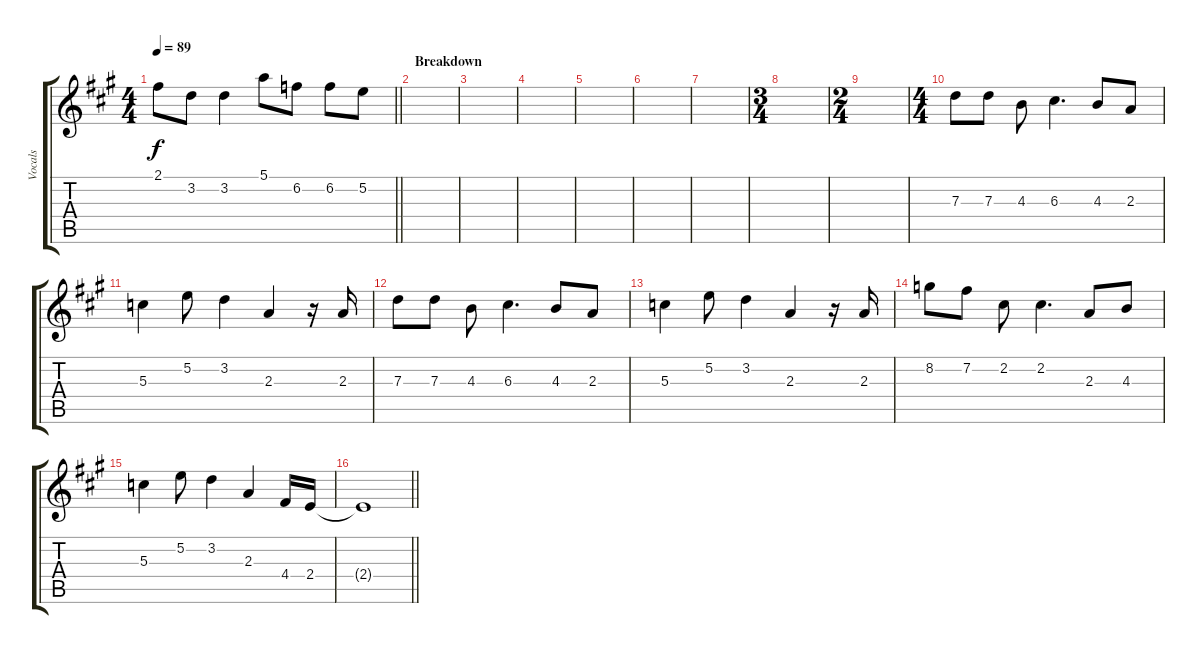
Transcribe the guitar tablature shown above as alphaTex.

\track ("Vocals" "Vocals") {instrument overdrivenguitar}
\staff {score tabs}
\tuning (E4 B3 G3 D3 A2 E2) {hide}
\ts (4 4)
\tempo 89
\clef g2
\barLineRight lightlight
\ks a
2.1.8{dy f} 3.2.8 3.2.4 5.1.8 6.2.8 6.2.8 5.2.8 |
\section ("" "Breakdown")
|
|
|
|
|
|
\ts (3 4)
|
\ts (2 4)
|
\ts (4 4)
7.3.8 7.3.8 4.3.8 6.3.4{d} 4.3.8 2.3.8 |
5.3.4 5.2.8 3.2.4 2.3.4 r.16 2.3.16 |
7.3.8 7.3.8 4.3.8 6.3.4{d} 4.3.8 2.3.8 |
5.3.4 5.2.8 3.2.4 2.3.4 r.16 2.3.16 |
8.2.8 7.2.8 2.2.8 2.2.4{d} 2.3.8 4.3.8 |
5.3.4 5.2.8 3.2.4 2.3.4 4.4.16 2.4.16 |
\barLineRight lightlight
2.4{t}.1
